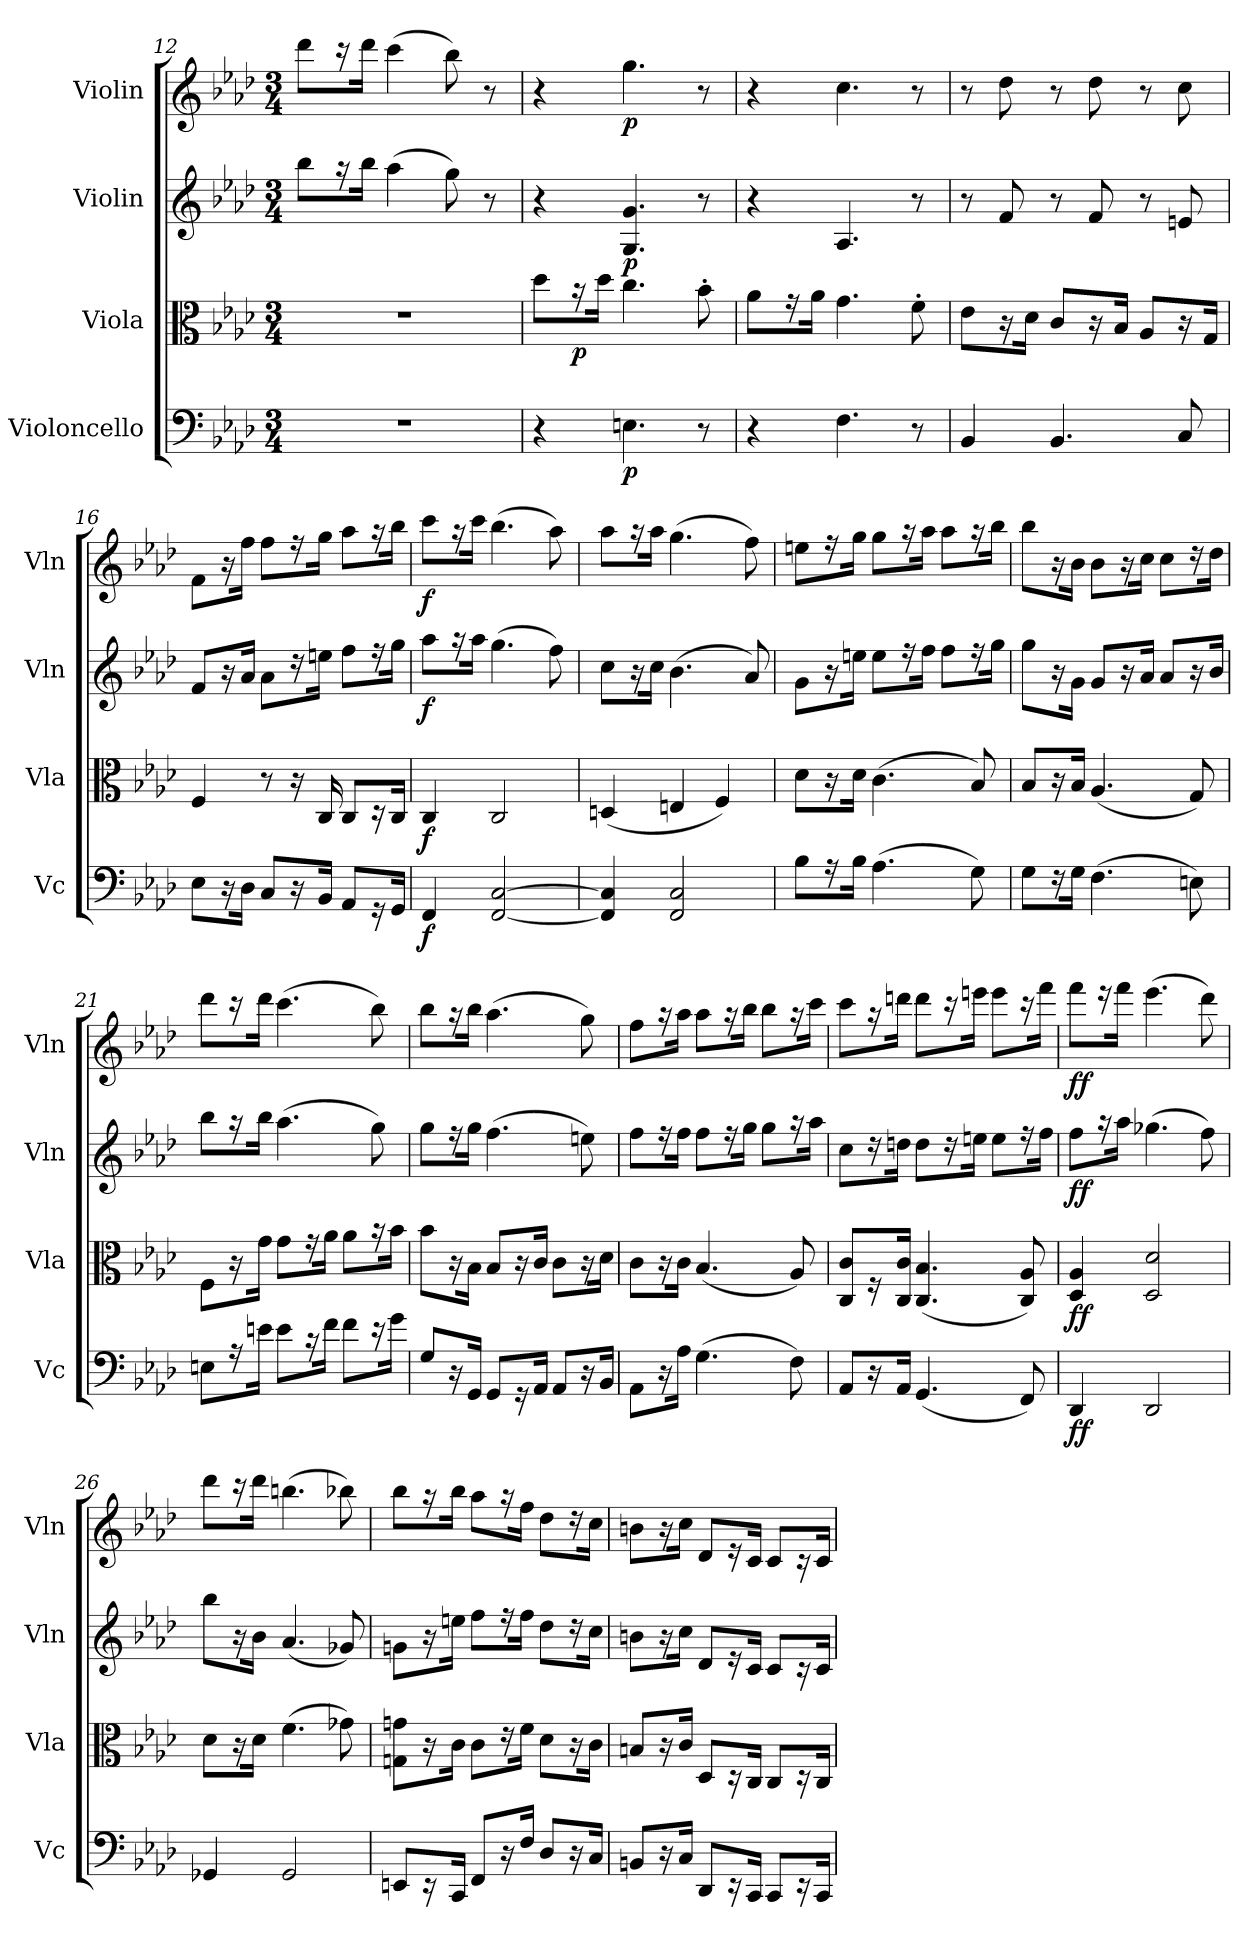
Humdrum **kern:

**kern	**dynam	**kern	**dynam	**kern	**dynam	**kern	**dynam
*part4	*part4	*part3	*part3	*part2	*part2	*part1	*part1
*staff4	*staff4	*staff3	*staff3	*staff2	*staff2	*staff1	*staff1
*I"Violoncello	*	*I"Viola	*	*I"Violin	*	*I"Violin	*
*I'Vc	*	*I'Vla	*	*I'Vln	*	*I'Vln	*
*clefF4	*	*clefC3	*	*clefG2	*	*clefG2	*
*k[b-e-a-d-]	*	*k[b-e-a-d-]	*	*k[b-e-a-d-]	*	*k[b-e-a-d-]	*
*f:	*	*f:	*	*f:	*	*f:	*
*M3/4	*	*M3/4	*	*M3/4	*	*M3/4	*
=12	=12	=12	=12	=12	=12	=12	=12
2.r	.	2.r	.	8bb-\L	.	8ddd-\L	.
.	.	.	.	16r	.	16r	.
.	.	.	.	16bb-\Jk	.	16ddd-\Jk	.
.	.	.	.	(4aa-\	.	(4ccc\	.
.	.	.	.	8gg\)	.	8bb-\)	.
.	.	.	.	8r	.	8r	.
=13	=13	=13	=13	=13	=13	=13	=13
4r	.	8dd-\L	.	4r	.	4r	.
.	.	16r	p	.	.	.	.
.	.	16dd-\Jk	.	.	.	.	.
4.En\	p	4.cc\	.	4.G/ 4.g/	p	4.gg\	p
8r	.	8b-'\	.	8r	.	8r	.
=14	=14	=14	=14	=14	=14	=14	=14
4r	.	8a-\L	.	4r	.	4r	.
.	.	16r	.	.	.	.	.
.	.	16a-\Jk	.	.	.	.	.
4.F\	.	4.g\	.	4.A-/	.	4.cc\	.
8r	.	8f'\	.	8r	.	8r	.
=15	=15	=15	=15	=15	=15	=15	=15
4BB-/	.	8e-\L	.	8r	.	8r	.
.	.	16r	.	8f/	.	8dd-\	.
.	.	16d-\Jk	.	.	.	.	.
4.BB-/	.	8c/L	.	8r	.	8r	.
.	.	16r	.	8f/	.	8dd-\	.
.	.	16B-/Jk	.	.	.	.	.
.	.	8A-/L	.	8r	.	8r	.
8C/	.	16r	.	8en/	.	8cc\	.
.	.	16G/Jk	.	.	.	.	.
=16	=16	=16	=16	=16	=16	=16	=16
8E-\L	.	4F/	.	8f/L	.	8f\L	.
16r	.	.	.	16r	.	16r	.
16D-\Jk	.	.	.	16a-/Jk	.	16ff\Jk	.
8C/L	.	8r	.	8a-\L	.	8ff\L	.
16r	.	16r	.	16r	.	16r	.
16BB-/Jk	.	16C/	.	16een\Jk	.	16gg\Jk	.
8AA-/L	.	8C/L	.	8ff\L	.	8aa-\L	.
16r	.	16r	.	16r	.	16r	.
16GG/Jk	.	16C/Jk	.	16gg\Jk	.	16bb-\Jk	.
=17	=17	=17	=17	=17	=17	=17	=17
4FF/	f	4C/	f	8aa-\L	f	8ccc\L	f
.	.	.	.	16r	.	16r	.
.	.	.	.	16aa-\Jk	.	16ccc\Jk	.
[2FF/ [2C/	.	2C/	.	(4.gg\	.	(4.bb-\	.
.	.	.	.	8ff\)	.	8aa-\)	.
=18	=18	=18	=18	=18	=18	=18	=18
4FF]/ 4C]/	.	(4Dn/	.	8cc\L	.	8aa-\L	.
.	.	.	.	16r	.	16r	.
.	.	.	.	16cc\Jk	.	16aa-\Jk	.
2FF/ 2C/	.	4En/	.	(4.b-\	.	(4.gg\	.
.	.	4F/)	.	.	.	.	.
.	.	.	.	8a-/)	.	8ff\)	.
=19	=19	=19	=19	=19	=19	=19	=19
8B-\L	.	8d-\L	.	8g\L	.	8een\L	.
16r	.	16r	.	16r	.	16r	.
16B-\Jk	.	16d-\Jk	.	16een\Jk	.	16gg\Jk	.
(4.A-\	.	(4.c\	.	8ee\L	.	8gg\L	.
.	.	.	.	16r	.	16r	.
.	.	.	.	16ff\Jk	.	16aa-\Jk	.
.	.	.	.	8ff\L	.	8aa-\L	.
8G\)	.	8B-/)	.	16r	.	16r	.
.	.	.	.	16gg\Jk	.	16bb-\Jk	.
=20	=20	=20	=20	=20	=20	=20	=20
8G\L	.	8B-/L	.	8gg\L	.	8bb-\L	.
16r	.	16r	.	16r	.	16r	.
16G\Jk	.	16B-/Jk	.	16g\Jk	.	16b-\Jk	.
(4.F\	.	(4.A-/	.	8g/L	.	8b-\L	.
.	.	.	.	16r	.	16r	.
.	.	.	.	16a-/Jk	.	16cc\Jk	.
.	.	.	.	8a-/L	.	8cc\L	.
8En\)	.	8G/)	.	16r	.	16r	.
.	.	.	.	16b-/Jk	.	16dd-\Jk	.
=21	=21	=21	=21	=21	=21	=21	=21
8En\L	.	8F\L	.	8bb-\L	.	8ddd-\L	.
16r	.	16r	.	16r	.	16r	.
16en\Jk	.	16g\Jk	.	16bb-\Jk	.	16ddd-\Jk	.
8e\L	.	8g\L	.	(4.aa-\	.	(4.ccc\	.
16r	.	16r	.	.	.	.	.
16f\Jk	.	16a-\Jk	.	.	.	.	.
8f\L	.	8a-\L	.	.	.	.	.
16r	.	16r	.	8gg\)	.	8bb-\)	.
16g\Jk	.	16b-\Jk	.	.	.	.	.
=22	=22	=22	=22	=22	=22	=22	=22
8G/L	.	8b-\L	.	8gg\L	.	8bb-\L	.
16r	.	16r	.	16r	.	16r	.
16GG/Jk	.	16B-\Jk	.	16gg\Jk	.	16bb-\Jk	.
8GG/L	.	8B-/L	.	(4.ff\	.	(4.aa-\	.
16r	.	16r	.	.	.	.	.
16AA-/Jk	.	16c/Jk	.	.	.	.	.
8AA-/L	.	8c\L	.	.	.	.	.
16r	.	16r	.	8een\)	.	8gg\)	.
16BB-/Jk	.	16d-\Jk	.	.	.	.	.
=23	=23	=23	=23	=23	=23	=23	=23
8AA-\L	.	8c\L	.	8ff\L	.	8ff\L	.
16r	.	16r	.	16r	.	16r	.
16A-\Jk	.	16c\Jk	.	16ff\Jk	.	16aa-\Jk	.
(4.G\	.	(4.B-/	.	8ff\L	.	8aa-\L	.
.	.	.	.	16r	.	16r	.
.	.	.	.	16gg\Jk	.	16bb-\Jk	.
.	.	.	.	8gg\L	.	8bb-\L	.
8F\)	.	8A-/)	.	16r	.	16r	.
.	.	.	.	16aa-\Jk	.	16ccc\Jk	.
=24	=24	=24	=24	=24	=24	=24	=24
8AA-/L	.	8C/ 8c/L	.	8cc\L	.	8ccc\L	.
16r	.	16r	.	16r	.	16r	.
16AA-/Jk	.	16C/ 16c/Jk	.	16ddn\Jk	.	16dddn\Jk	.
(4.GG/	.	(4.C/ 4.B-/	.	8dd\L	.	8ddd\L	.
.	.	.	.	16r	.	16r	.
.	.	.	.	16een\Jk	.	16eeen\Jk	.
.	.	.	.	8ee\L	.	8eee\L	.
8FF/)	.	8C/ 8A-/)	.	16r	.	16r	.
.	.	.	.	16ff\Jk	.	16fff\Jk	.
=25	=25	=25	=25	=25	=25	=25	=25
4DD-/	ff	4D-/ 4A-/	ff	8ff\L	ff	8fff\L	ff
.	.	.	.	16r	.	16r	.
.	.	.	.	16aa-\Jk	.	16fff\Jk	.
2DD-/	.	2D-/ 2d-/	.	(4.gg-X\	.	(4.eee-\	.
.	.	.	.	8ff\)	.	8ddd-\)	.
=26	=26	=26	=26	=26	=26	=26	=26
4GG-X/	.	8d-\L	.	8bb-\L	.	8ddd-\L	.
.	.	16r	.	16r	.	16r	.
.	.	16d-\Jk	.	16b-\Jk	.	16ddd-\Jk	.
2GG-/	.	(4.f\	.	(4.a-/	.	(4.bbn\	.
.	.	8g-X\)	.	8g-X/)	.	8bb-X\)	.
=27	=27	=27	=27	=27	=27	=27	=27
8EEn/L	.	8Gn\ 8gn\L	.	8gn\L	.	8bb-\L	.
16r	.	16r	.	16r	.	16r	.
16CC/Jk	.	16c\Jk	.	16een\Jk	.	16bb-\Jk	.
8FF/L	.	8c\L	.	8ff\L	.	8aa-\L	.
16r	.	16r	.	16r	.	16r	.
16F/Jk	.	16f\Jk	.	16ff\Jk	.	16ff\Jk	.
8D-/L	.	8d-\L	.	8dd-\L	.	8dd-\L	.
16r	.	16r	.	16r	.	16r	.
16C/Jk	.	16c\Jk	.	16cc\Jk	.	16cc\Jk	.
=28	=28	=28	=28	=28	=28	=28	=28
8BBn/L	.	8Bn/L	.	8bn\L	.	8bn\L	.
16r	.	16r	.	16r	.	16r	.
16C/Jk	.	16c/Jk	.	16cc\Jk	.	16cc\Jk	.
8DD-/L	.	8D-/L	.	8d-/L	.	8d-/L	.
16r	.	16r	.	16r	.	16r	.
16CC/Jk	.	16C/Jk	.	16c/Jk	.	16c/Jk	.
8CC/L	.	8C/L	.	8c/L	.	8c/L	.
16r	.	16r	.	16r	.	16r	.
16CC/Jk	.	16C/Jk	.	16c/Jk	.	16c/Jk	.
=	=	=	=	=	=	=	=
*-	*-	*-	*-	*-	*-	*-	*-
